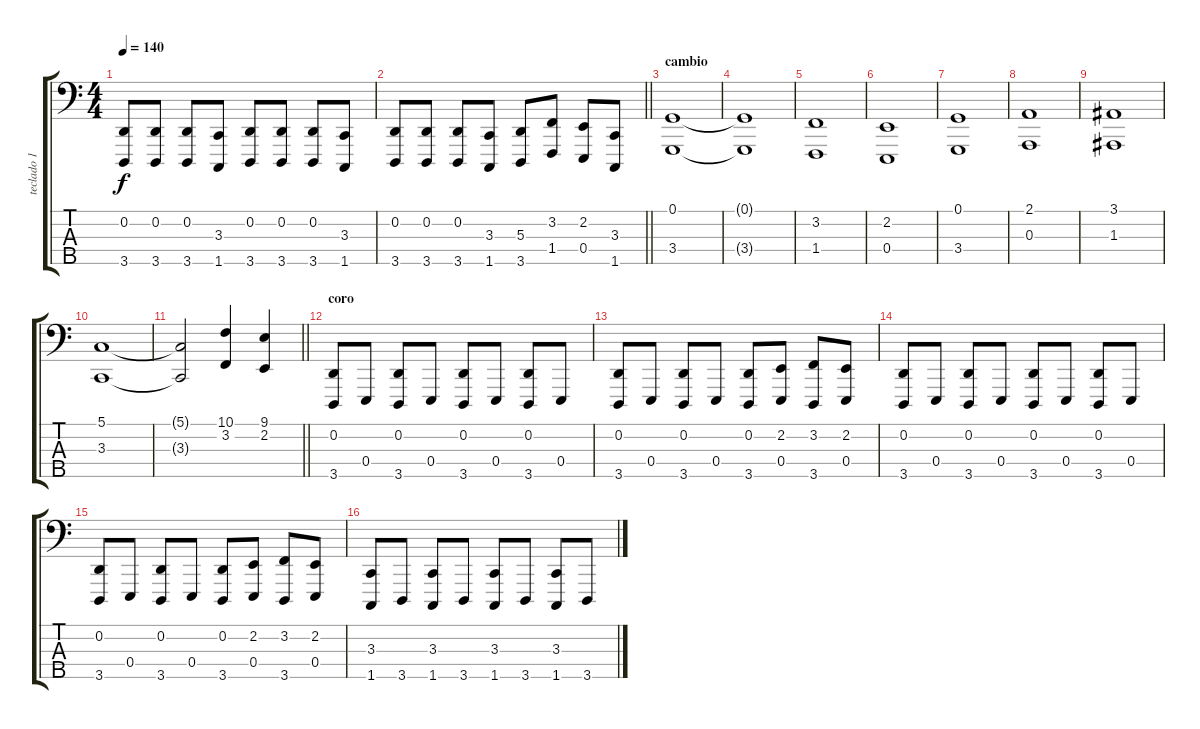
\track ("teclado 1" "teclado 1") {instrument lead2sawtooth}
\staff {score tabs}
\tuning (G2 D2 A1 E1 B0) {hide}
\ts (4 4)
\tempo 140
\clef f4
\ks c
(0.2 3.5).8{dy f} (0.2 3.5).8 (0.2 3.5).8 (3.3 1.5).8 (0.2 3.5).8 (0.2 3.5).8 (0.2 3.5).8 (3.3 1.5).8 |
\barLineRight lightlight
(0.2 3.5).8 (0.2 3.5).8 (0.2 3.5).8 (3.3 1.5).8 (5.3 3.5).8 (3.2 1.4).8 (2.2 0.4).8 (3.3 1.5).8 |
\section ("" "cambio")
(0.1 3.4).1 |
(0.1{t} 3.4{t}).1 |
(3.2 1.4).1 |
(2.2 0.4).1 |
(0.1 3.4).1 |
(2.1 0.3).1 |
(3.1 1.3).1 |
(5.1 3.3).1 |
\barLineRight lightlight
(5.1{t} 3.3{t}).2 (10.1 3.2).4 (9.1 2.2).4 |
\section ("" "coro")
(0.2 3.5).8 0.4.8 (0.2 3.5).8 0.4.8 (0.2 3.5).8 0.4.8 (0.2 3.5).8 0.4.8 |
(0.2 3.5).8 0.4.8 (0.2 3.5).8 0.4.8 (0.2 3.5).8 (2.2 0.4).8 (3.2 3.5).8 (2.2 0.4).8 |
(0.2 3.5).8 0.4.8 (0.2 3.5).8 0.4.8 (0.2 3.5).8 0.4.8 (0.2 3.5).8 0.4.8 |
(0.2 3.5).8 0.4.8 (0.2 3.5).8 0.4.8 (0.2 3.5).8 (2.2 0.4).8 (3.2 3.5).8 (2.2 0.4).8 |
(3.3 1.5).8 3.5.8 (3.3 1.5).8 3.5.8 (3.3 1.5).8 3.5.8 (3.3 1.5).8 3.5.8
